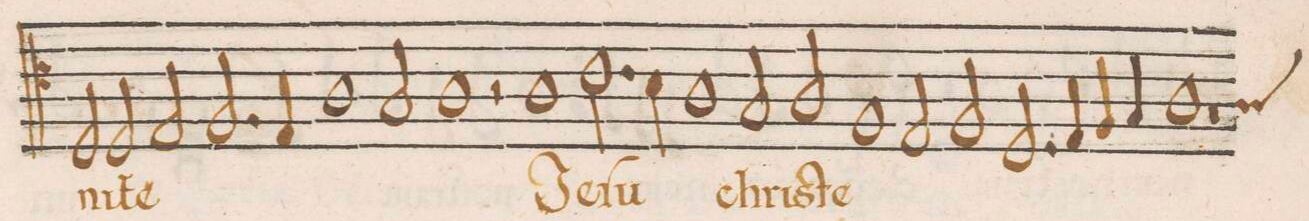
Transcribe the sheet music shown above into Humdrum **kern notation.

**kern	**text
*I"TENOR	*
*clefC4	*
*k[]	*
*met(c|)	*
*M2/1	*
2D/	-ge-
2D/	-ni-
2E/	-te
2.F/	.
=45	=45
4E/	.
1A	.
2G/	.
=46	=46
1A	.
2r	.
1A	Je-
=47	=47
2.c\	-ſu
4B\	.
1A	.
=48	=48
2G/	chri-
2A/	-ste
1F	.
=49	=49
2E/	.
2F/	.
2.D/	.
=50	=50
4E/	.
4F/	.
4G/	.
*custos:A	*
1A	.
=51	=51
1r	.
*-	*-
